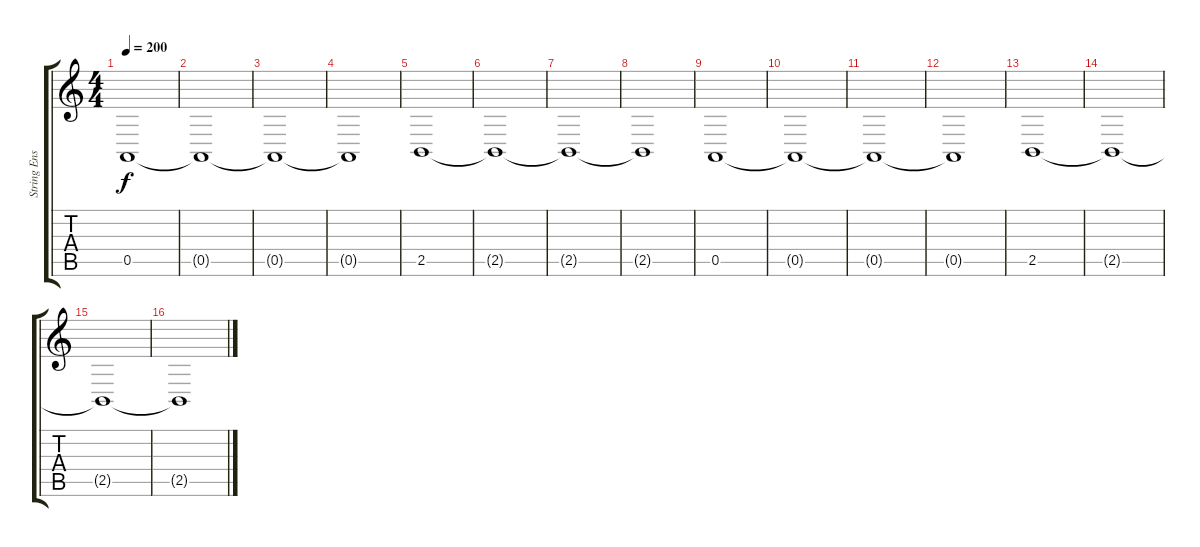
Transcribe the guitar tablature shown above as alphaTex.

\track ("String Ensemble" "String Ens") {instrument stringensemble1}
\staff {score tabs}
\tuning (E4 B3 G3 D3 A2 E2) {hide}
\ts (4 4)
\tempo 200
\clef g2
\ks c
0.5.1{dy f} |
0.5{t}.1 |
0.5{t}.1 |
0.5{t}.1 |
2.5.1 |
2.5{t}.1 |
2.5{t}.1 |
2.5{t}.1 |
0.5.1 |
0.5{t}.1 |
0.5{t}.1 |
0.5{t}.1 |
2.5.1 |
2.5{t}.1 |
2.5{t}.1 |
2.5{t}.1
